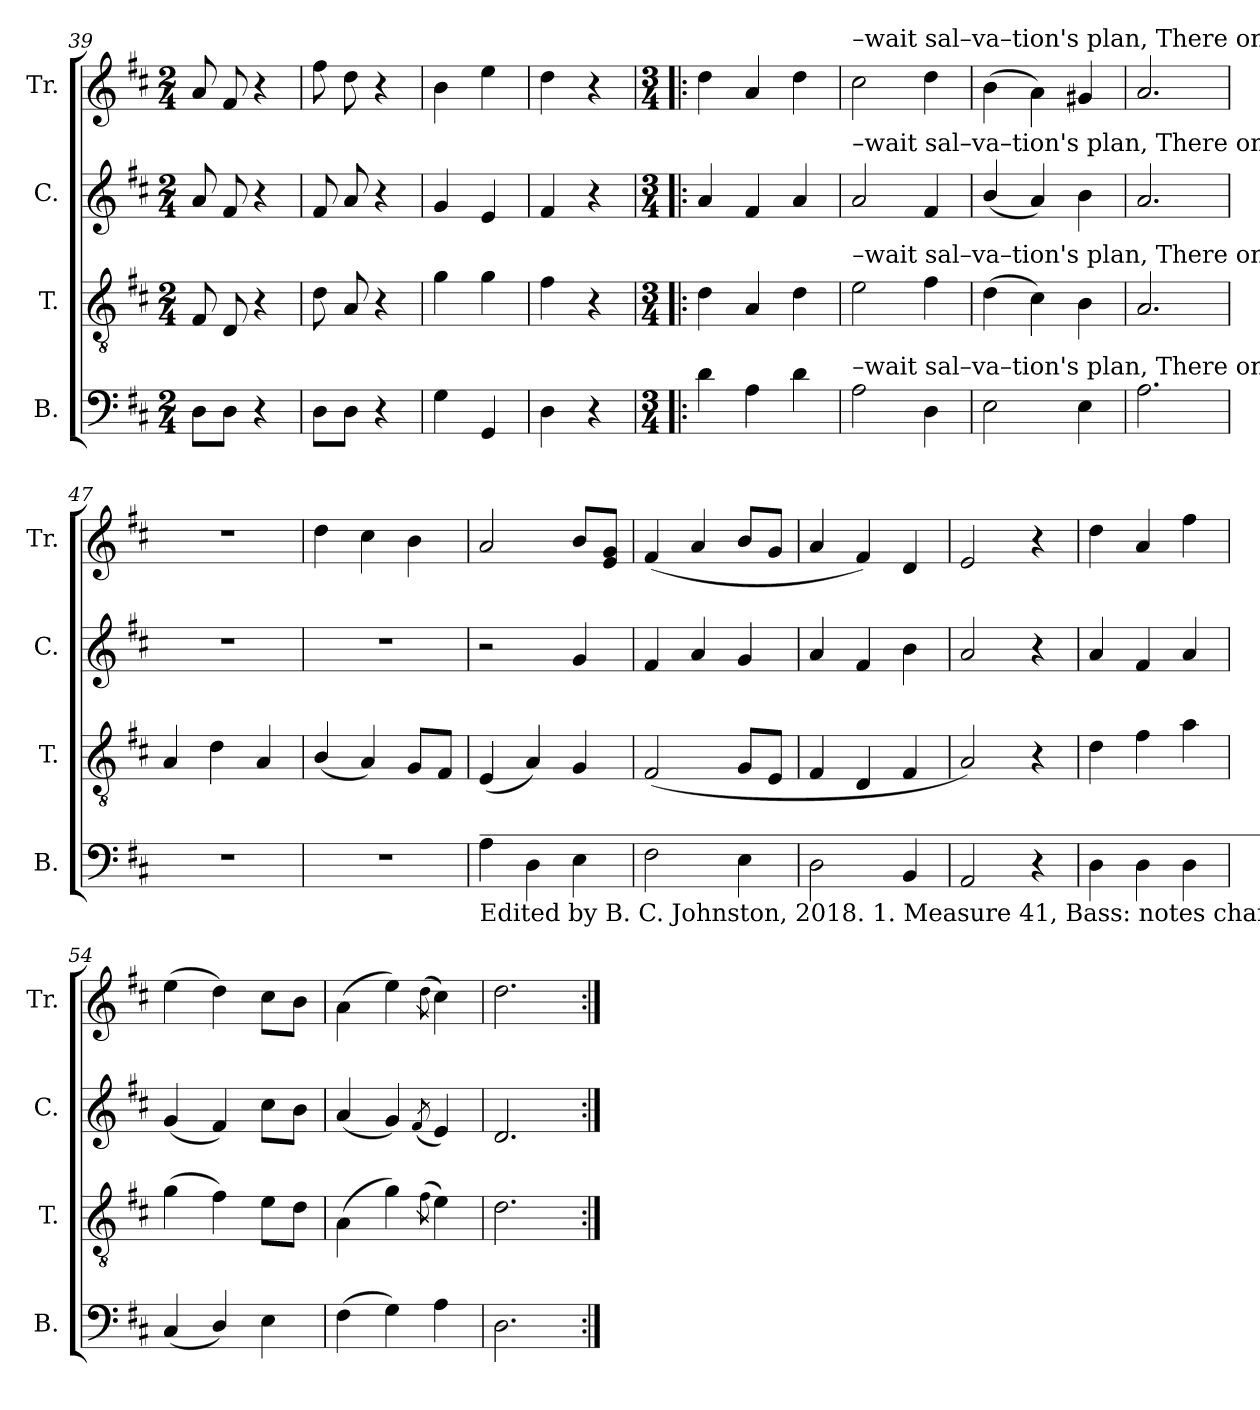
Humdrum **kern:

**kern	**kern	**kern	**kern
*part4	*part3	*part2	*part1
*staff4	*staff3	*staff2	*staff1
*I"B.	*I"T.	*I"C.	*I"Tr.
*I'B.	*I'T.	*I'C.	*I'Tr.
*clefF4	*clefGv2	*clefG2	*clefG2
*k[f#c#]	*k[f#c#]	*k[f#c#]	*k[f#c#]
*M2/4	*M2/4	*M2/4	*M2/4
=39	=39	=39	=39
8D\L	8F#/	8a/	8a/
8D\J	8D/	8f#/	8f#/
4r	4r	4r	4r
=40	=40	=40	=40
8D\L	8d\	8f#/	8ff#\
8D\J	8A/	8a/	8dd\
4r	4r	4r	4r
=41	=41	=41	=41
4G\	4g\	4g/	4b\
4GG/	4g\	4e/	4ee\
=42	=42	=42	=42
4D\	4f#\	4f#/	4dd\
4r	4r	4r	4r
=43!|:	=43!|:	=43!|:	=43!|:
*M3/4	*M3/4	*M3/4	*M3/4
4d\	4d\	4a/	4dd\
4A\	4A/	4f#/	4a/
4d\	4d\	4a/	4dd\
=44	=44	=44	=44
!	!	!	!LO:TX:a:t=–wait sal–va–tion's plan,                    There  one A – men  for     all __________ is penned,   There one A–men  for    all          is  penned.
!	!	!LO:TX:a:t=–wait sal–va–tion's plan,                                                  There one Amen for all is penned,   There one A–men  for    all          is  penned.	!
!	!LO:TX:a:t=–wait sal–va–tion's plan,  There one Amen  for    all        is      penned, ______________     There one A–men  for    all          is  penned.	!	!
!LO:TX:a:t=–wait sal–va–tion's plan,                                       There one A–men    for      all   is penned,  There one A–men  for    all          is  penned.	!	!	!
2A\	2e\	2a/	2cc#\
4D\	4f#\	4f#/	4dd\
=45	=45	=45	=45
2E\	(4d\	(4b/	(4b\
.	4c#\)	4a/)	4a\)
4E\	4B\	4b\	4g#X/
=46	=46	=46	=46
2.A\	2.A/	2.a/	2.a/
=47	=47	=47	=47
2.r	4A/	2.r	2.r
.	4d\	.	.
.	4A/	.	.
=48	=48	=48	=48
2.r	(4B/	2.r	4dd\
.	4A/)	.	4cc#\
.	8G/L	.	4b\
.	8F#/J	.	.
=49	=49	=49	=49
!LO:TX:a:t=_________________________________________________________________________________________________	!	!	!
!LO:TX:b:t=Edited by B. C. Johnston, 2018.   1. Measure 41, Bass&colon; notes changed from A–A to G–G.    2. Counter part written.	!	!	!
4A\	(4E/	2r	2a/
4D\	4A/)	.	.
4E\	4G/	4g/	8b/L
.	.	.	8e/ 8g/J
=50	=50	=50	=50
2F#\	(2F#/	4f#/	(4f#/
.	.	4a/	4a/
4E\	8G/L	4g/	8b/L
.	8E/J	.	8g/J
=51	=51	=51	=51
2D\	4F#/	4a/	4a/
.	4D/	4f#/	4f#/)
4BB/	4F#/	4b\	4d/
=52	=52	=52	=52
2AA/	2A/)	2a/	2e/
4r	4r	4r	4r
=53	=53	=53	=53
4D\	4d\	4a/	4dd\
4D\	4f#\	4f#/	4a/
4D\	4a\	4a/	4ff#\
=54	=54	=54	=54
(4C#/	(4g\	(4g/	(4ee\
4D/)	4f#\)	4f#/)	4dd\)
4E\	8e\L	8cc#\L	8cc#\L
.	8d\J	8b\J	8b\J
=55	=55	=55	=55
(4F#\	(4A\	(4a/	(4a\
4G\)	4g\)	4g/)	4ee\)
.	(8qf#\	(8qf#/	(8qdd\
4A\	4e\)	4e/)	4cc#\)
=56	=56	=56	=56
2.D\	2.d\	2.d/	2.dd\
=:|!	=:|!	=:|!	=:|!
*-	*-	*-	*-
